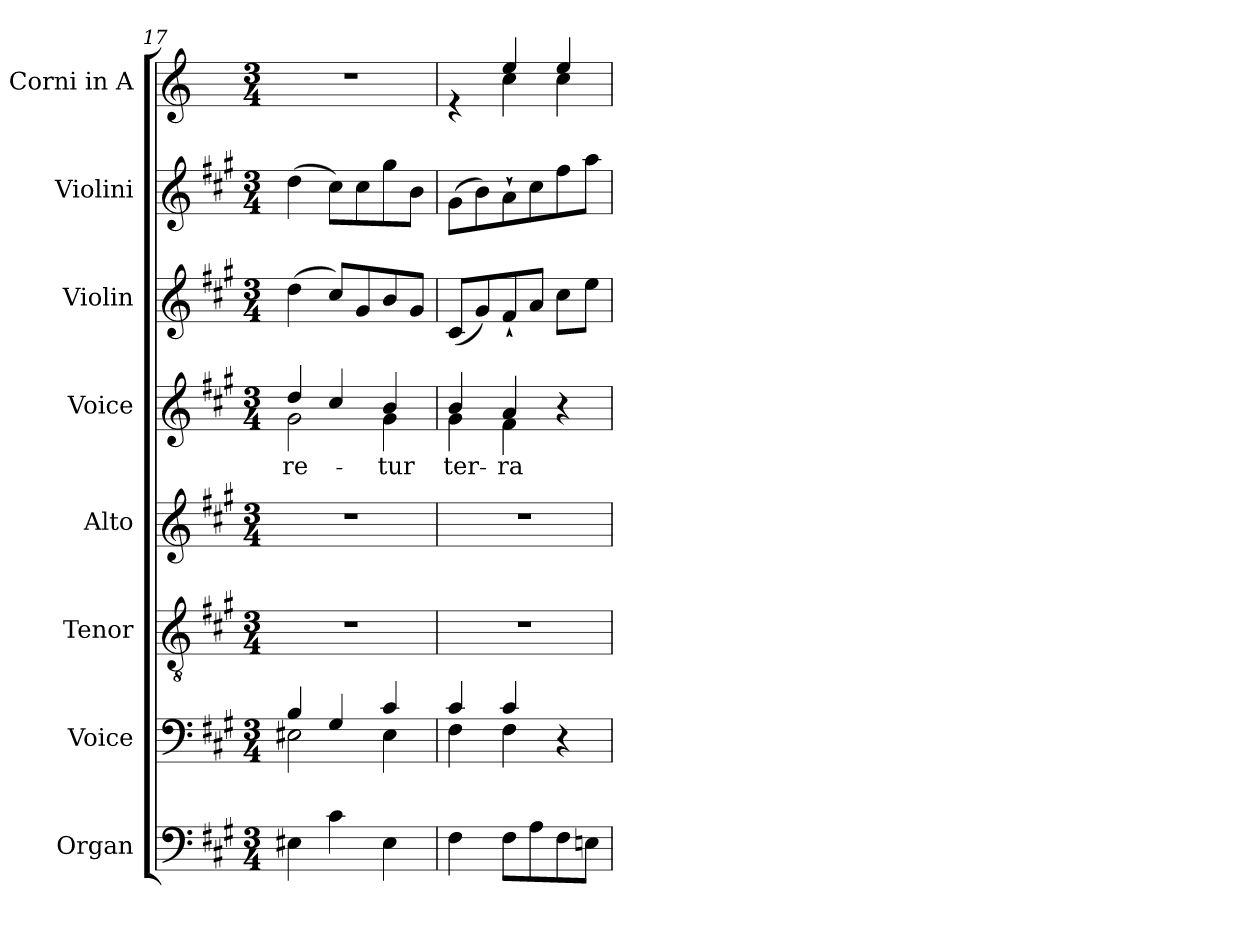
**kern	**kern	**kern	**kern	**kern	**text	**kern	**kern	**kern
*part8	*part7	*part6	*part5	*part4	*part4	*part3	*part2	*part1
*staff8	*staff7	*staff6	*staff5	*staff4	*staff4	*staff3	*staff2	*staff1
*I"Organ	*I"Voice	*I"Tenor	*I"Alto	*I"Voice	*	*I"Violin	*I"Violini	*I"Corni in A
*	*	*	*	*	*	*I'Vln	*I'Vln	*
*clefF4	*clefF4	*clefGv2	*clefG2	*clefG2	*	*clefG2	*clefG2	*clefG2
*	*	*	*	*	*	*	*	*ITrd2c3
*k[f#c#g#]	*k[f#c#g#]	*k[f#c#g#]	*k[f#c#g#]	*k[f#c#g#]	*	*k[f#c#g#]	*k[f#c#g#]	*k[f#c#g#]
*M3/4	*M3/4	*M3/4	*M3/4	*M3/4	*	*M3/4	*M3/4	*M3/4
=17	=17	=17	=17	=17	=17	=17	=17	=17
*	*^	*	*	*	*	*	*	*
!	!	!	!	!	!	!LO:LY:b	!	!	!
*	*	*	*	*	*^	*	*	*	*
4E#X\	4B/	2E#X\	2.r	2.r	4dd/	2g#\	-re-	(4dd\	(4dd\	2.r
4c#\	4G#/	.	.	.	4cc#/	.	.	8cc#/L)	8cc#\L)	.
.	.	.	.	.	.	.	.	8g#/	8cc#\	.
!	!	!	!	!	!	!	!LO:LY:b	!	!	!
4E#\	4c#/	4E#\	.	.	4b/	4g#\	-tur	8b/	8gg#\	.
.	.	.	.	.	.	.	.	8g#/J	8b\J	.
=18	=18	=18	=18	=18	=18	=18	=18	=18	=18	=18
!	!	!	!	!	!	!	!LO:LY:b	!	!	!
*	*	*	*	*	*	*	*	*	*	*^
4F#\	4c#/	4F#\	2.r	2.r	4b/	4g#\	ter-	(8c#/L	(8g#\L	4re	4ryy
.	.	.	.	.	.	.	.	8g#/)	8b\)	.	.
!	!	!	!	!	!	!	!LO:LY:b	!	!	!	!
8F#\L	4c#/	4F#\	.	.	4a/	4f#\	-ra	8f#`/	8a`\	4cc#/	4a\
8A\	.	.	.	.	.	.	.	8a/J	8cc#\	.	.
8F#\	4r	4ryy	.	.	4r	4ryy	.	8cc#\L	8ff#\	4cc#/	4a\
8En\J	.	.	.	.	.	.	.	8ee\J	8aa\J	.	.
*	*v	*v	*	*	*v	*v	*	*	*	*v	*v
=	=	=	=	=	=	=	=	=
*-	*-	*-	*-	*-	*-	*-	*-	*-
